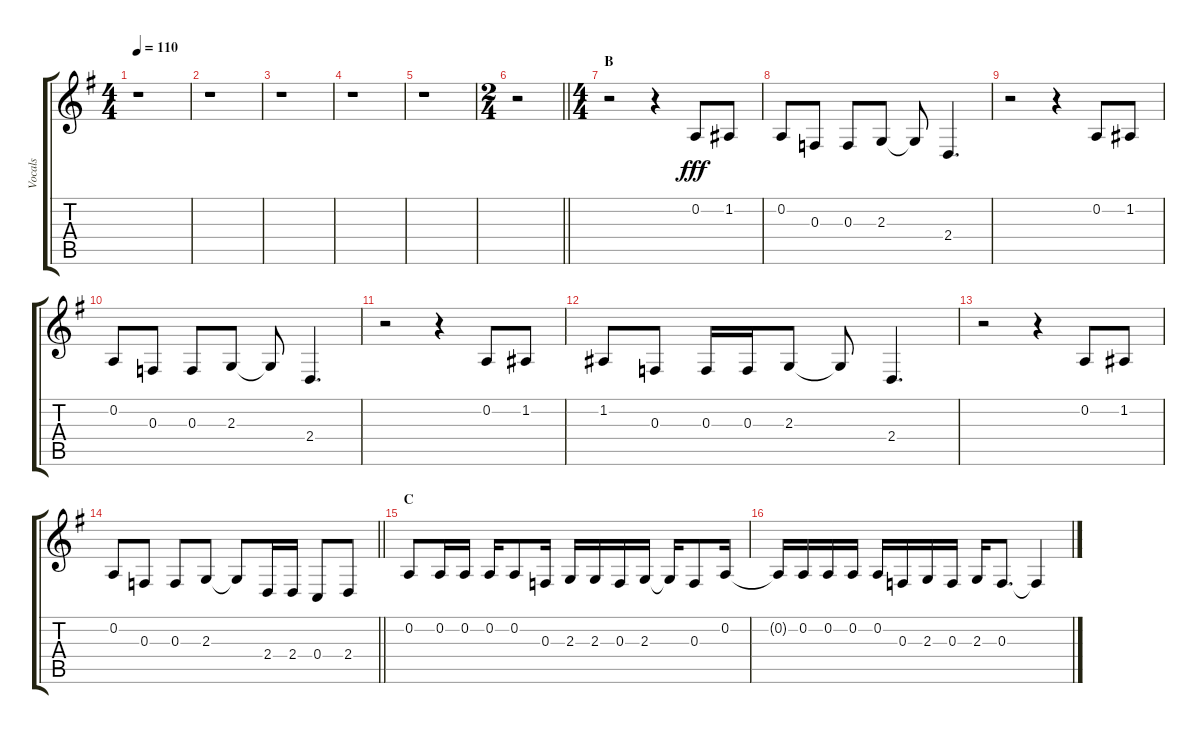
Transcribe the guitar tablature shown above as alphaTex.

\track ("Vocals" "Vocals") {instrument voiceoohs}
\staff {score tabs}
\tuning (D4 A3 F3 C3 G2 D2) {hide}
\ts (4 4)
\tempo 110
\clef g2
\ks g
r.1{dy fff} |
r.1 |
r.1 |
r.1 |
r.1 |
\ts (2 4)
\barLineRight lightlight
r.2 |
\ts (4 4)
\section ("" "B")
r.2 r.4 0.2.8 1.2.8 |
0.2.8 0.3.8 0.3.8 2.3.8 2.3{t}.8 2.4.4{d} |
r.2 r.4 0.2.8 1.2.8 |
0.2.8 0.3.8 0.3.8 2.3.8 2.3{t}.8 2.4.4{d} |
r.2 r.4 0.2.8 1.2.8 |
1.2.8 0.3.8 0.3.16 0.3.16 2.3.8 2.3{t}.8 2.4.4{d} |
r.2 r.4 0.2.8 1.2.8 |
\barLineRight lightlight
0.2.8 0.3.8 0.3.8 2.3.8 2.3{t}.8 2.4.16 2.4.16 0.4.8 2.4.8 |
\section ("" "C")
0.2.8 0.2.16 0.2.16 0.2.16 0.2.8 0.3.16 2.3.16 2.3.16 0.3.16 2.3.16 2.3{t}.16 0.3.8 0.2.16 |
0.2{t}.16 0.2.16 0.2.16 0.2.16 0.2.16 0.3.16 2.3.16 0.3.16 2.3.16 0.3.8{d} 0.3{t}.4
